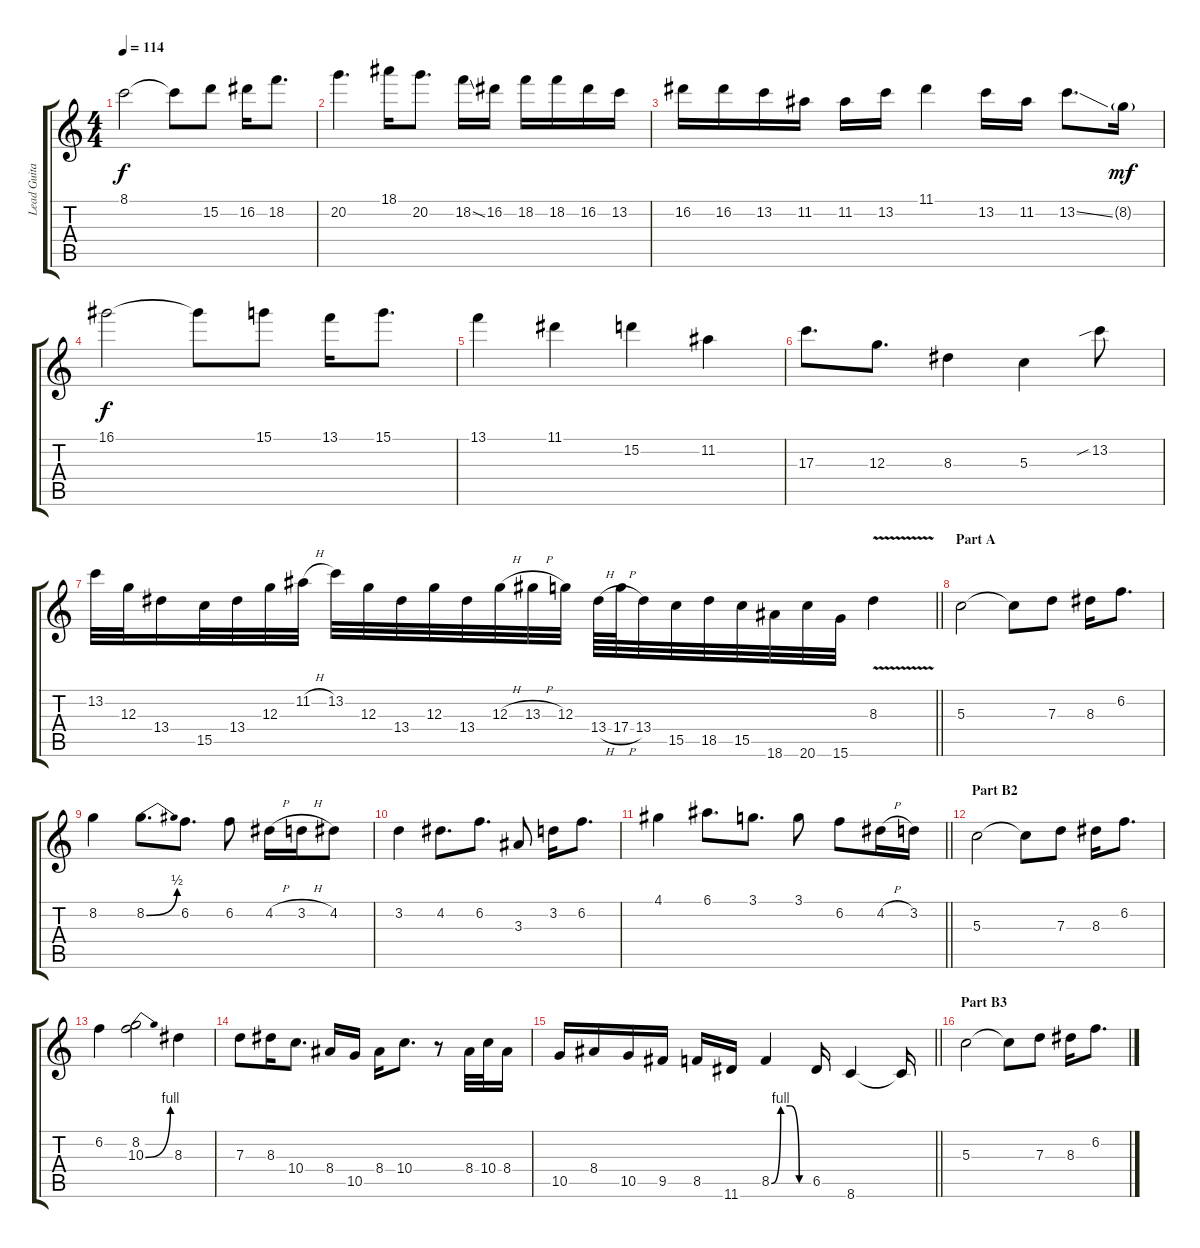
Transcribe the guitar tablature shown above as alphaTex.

\track ("Lead Guitar" "Lead Guita") {instrument distortionguitar}
\staff {score tabs}
\tuning (E4 B3 G3 D3 A2 E2) {hide}
\ts (4 4)
\tempo 114
\clef g2
\ks c
8.1.2{dy f} 8.1{t}.8 15.2.8 16.2.16 18.2.8{d} |
20.2.4{d} 18.1.16 20.2.8{d} 18.2{ss}.16 16.2.16 18.2.16 18.2.16 16.2.16 13.2.16 |
16.2.16 16.2.16 13.2.16 11.2.16 11.2.16 13.2.16 11.1.4 13.2.16 11.2.16 13.2{ss}.8{d} 8.2{g}.16{dy mf} |
16.1.2{dy f} 16.1{t}.8 15.1.8 13.1.16 15.1.8{d} |
13.1.4 11.1.4 15.2.4 11.2.4 |
17.3.8{d} 12.3.8{d} 8.3.4 5.3.4 13.2{sib}.8 |
\barLineRight lightlight
13.2.32 12.3.32 13.4.16 15.5.32 13.4.32 12.3.32 11.2{h}.32 13.2.32 12.3.32 13.4.32 12.3.32 13.4.32 12.3{h}.32 13.3{h}.32 12.3.32 13.4{h}.64 17.4{h}.64 13.4.32 15.5.32 18.5.32 15.5.32 18.6.32 20.6.32 15.6.32 8.3{v}.4 |
\section ("" "Part A")
5.3.2 5.3{t}.8 7.3.8 8.3.16 6.2.8{d} |
8.2.4 8.2{be (bend 0 0 60 2)}.8{d} 6.2.8{d} 6.2.8 4.2{h}.16 3.2{h}.16 4.2.8 |
3.2.4 4.2.8{d} 6.2.8{d} 3.3.8 3.2.16 6.2.8{d} |
\barLineRight lightlight
4.1.4 6.1.8{d} 3.1.8{d} 3.1.8 6.2.8 4.2{h}.16 3.2.16 |
\section ("" "Part B2")
5.3.2 5.3{t}.8 7.3.8 8.3.16 6.2.8{d} |
6.2.4 (8.2 10.3{be (bend 0 0 60 4)}).2 8.3.4 |
7.3.8 8.3.16 10.4.8{d} 8.4.16 10.5.16 8.4.16 10.4.8{d} r.8 8.4.32 10.4.32 8.4.16 |
\barLineRight lightlight
10.5.16 8.4.16 10.5.16 9.5.16 8.5.16 11.6.16 8.5{be (custom 0 0 15 4 30 4 45 0 60 0)}.4 6.5.16 8.6.4 8.6{t}.16 |
\section ("" "Part B3")
5.3.2 5.3{t}.8 7.3.8 8.3.16 6.2.8{d}
